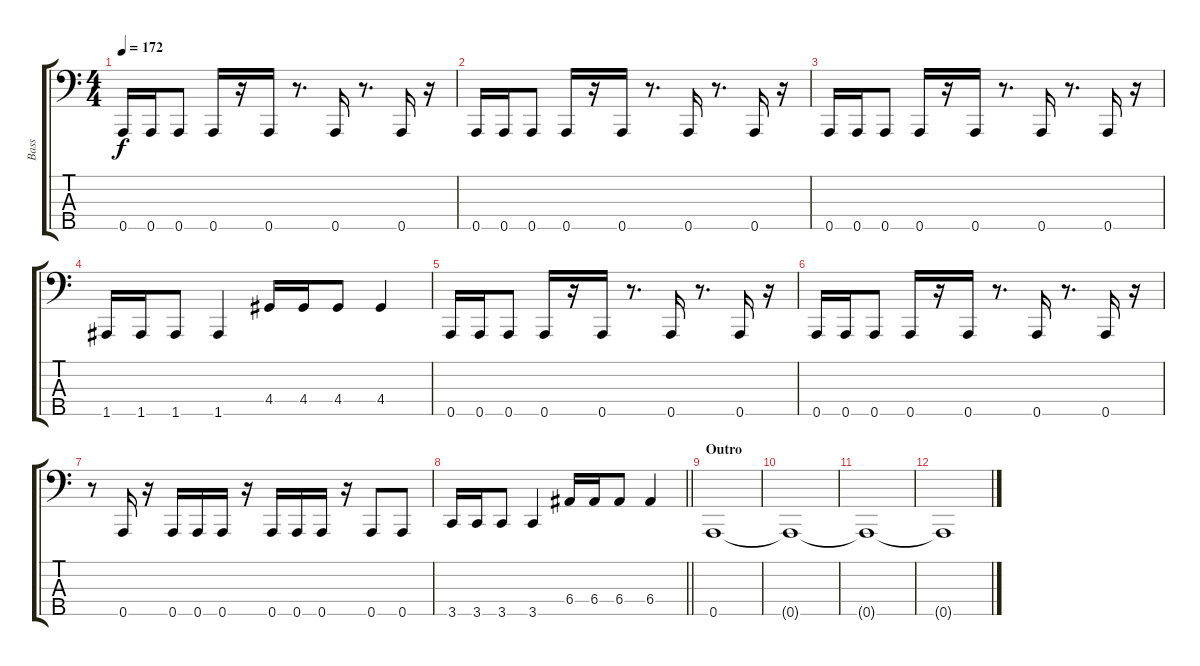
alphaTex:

\track ("Bass" "Bass") {instrument electricbassfinger}
\staff {score tabs}
\tuning (G2 D2 A1 E1 A0) {hide}
\ts (4 4)
\tempo 172
\clef f4
\ks c
0.5.16{dy f} 0.5.16 0.5.8 0.5.16 r.16 0.5.16 r.8{d} 0.5.16 r.8{d} 0.5.16 r.16 |
0.5.16 0.5.16 0.5.8 0.5.16 r.16 0.5.16 r.8{d} 0.5.16 r.8{d} 0.5.16 r.16 |
0.5.16 0.5.16 0.5.8 0.5.16 r.16 0.5.16 r.8{d} 0.5.16 r.8{d} 0.5.16 r.16 |
1.5.16 1.5.16 1.5.8 1.5.4 4.4.16 4.4.16 4.4.8 4.4.4 |
0.5.16 0.5.16 0.5.8 0.5.16 r.16 0.5.16 r.8{d} 0.5.16 r.8{d} 0.5.16 r.16 |
0.5.16 0.5.16 0.5.8 0.5.16 r.16 0.5.16 r.8{d} 0.5.16 r.8{d} 0.5.16 r.16 |
r.8 0.5.16 r.16 0.5.16 0.5.16 0.5.16 r.16 0.5.16 0.5.16 0.5.16 r.16 0.5.8 0.5.8 |
\barLineRight lightlight
3.5.16 3.5.16 3.5.8 3.5.4 6.4.16 6.4.16 6.4.8 6.4.4 |
\section ("" "Outro")
0.5.1 |
0.5{t}.1 |
0.5{t}.1 |
0.5{t}.1
